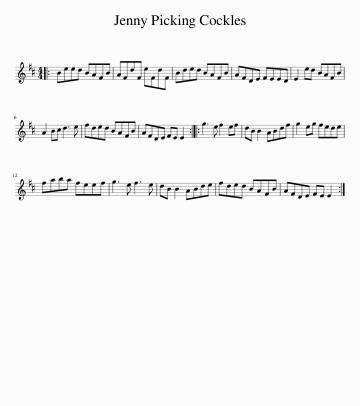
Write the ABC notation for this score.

X:1
L:1/8
M:4/4
I:linebreak $
K:D
V:1 treble
V:1
|: Beed BAFB | AFdF eFdF | Bded BAFB | AFDE FEED | E2 ed BAFB |$ %5
 A2 Bc d3 e | fded BAFB | AFDE FE E2 :: g3 e f2 ef | dB B2 ABdf | %10
 g2 eg fede |$ faba feef | g3 e f3 e | dB B2 ABde | fded BAFB | %15
 AFDE FE E2 :| %16
